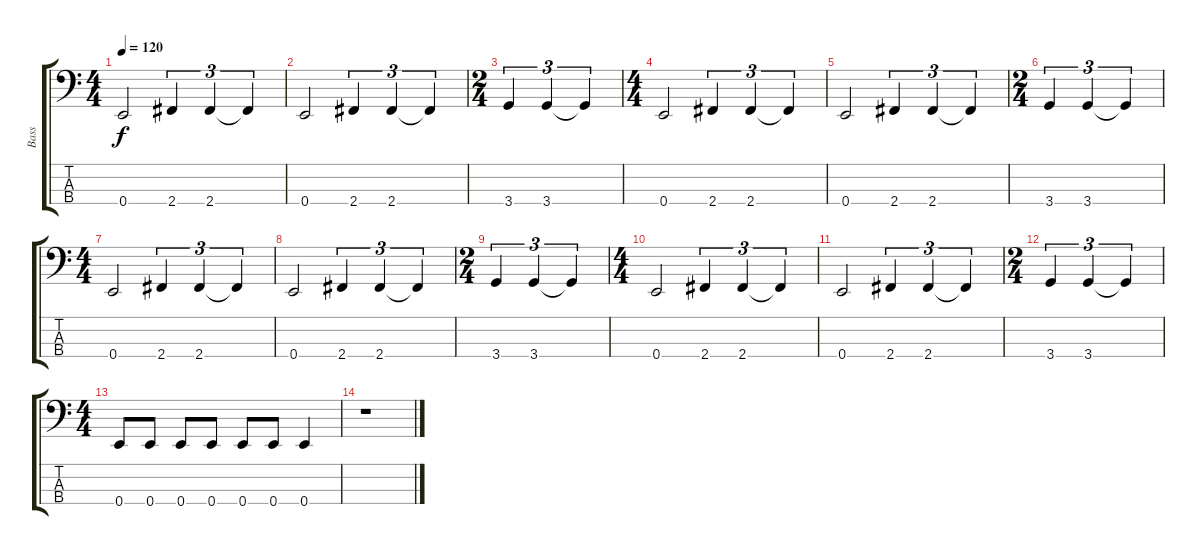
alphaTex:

\track ("Bass" "Bass") {instrument electricbassfinger}
\staff {score tabs}
\tuning (G2 D2 A1 E1) {hide}
\ts (4 4)
\tempo 120
\clef f4
\ks c
0.4.2{dy f} 2.4.4{tu (3 2)} 2.4.4{tu (3 2)} 2.4{t}.4{tu (3 2)} |
0.4.2 2.4.4{tu (3 2)} 2.4.4{tu (3 2)} 2.4{t}.4{tu (3 2)} |
\ts (2 4)
3.4.4{tu (3 2)} 3.4.4{tu (3 2)} 3.4{t}.4{tu (3 2)} |
\ts (4 4)
0.4.2 2.4.4{tu (3 2)} 2.4.4{tu (3 2)} 2.4{t}.4{tu (3 2)} |
0.4.2 2.4.4{tu (3 2)} 2.4.4{tu (3 2)} 2.4{t}.4{tu (3 2)} |
\ts (2 4)
3.4.4{tu (3 2)} 3.4.4{tu (3 2)} 3.4{t}.4{tu (3 2)} |
\ts (4 4)
0.4.2 2.4.4{tu (3 2)} 2.4.4{tu (3 2)} 2.4{t}.4{tu (3 2)} |
0.4.2 2.4.4{tu (3 2) volume 12} 2.4.4{tu (3 2)} 2.4{t}.4{tu (3 2)} |
\ts (2 4)
3.4.4{tu (3 2)} 3.4.4{tu (3 2)} 3.4{t}.4{tu (3 2)} |
\ts (4 4)
0.4.2 2.4.4{tu (3 2) volume 10} 2.4.4{tu (3 2)} 2.4{t}.4{tu (3 2)} |
0.4.2 2.4.4{tu (3 2) volume 5} 2.4.4{tu (3 2)} 2.4{t}.4{tu (3 2)} |
\ts (2 4)
3.4.4{tu (3 2)} 3.4.4{tu (3 2)} 3.4{t}.4{tu (3 2)} |
\ts (4 4)
0.4.8 0.4.8 0.4.8 0.4.8 0.4.8 0.4.8 0.4.4 |
r.1
